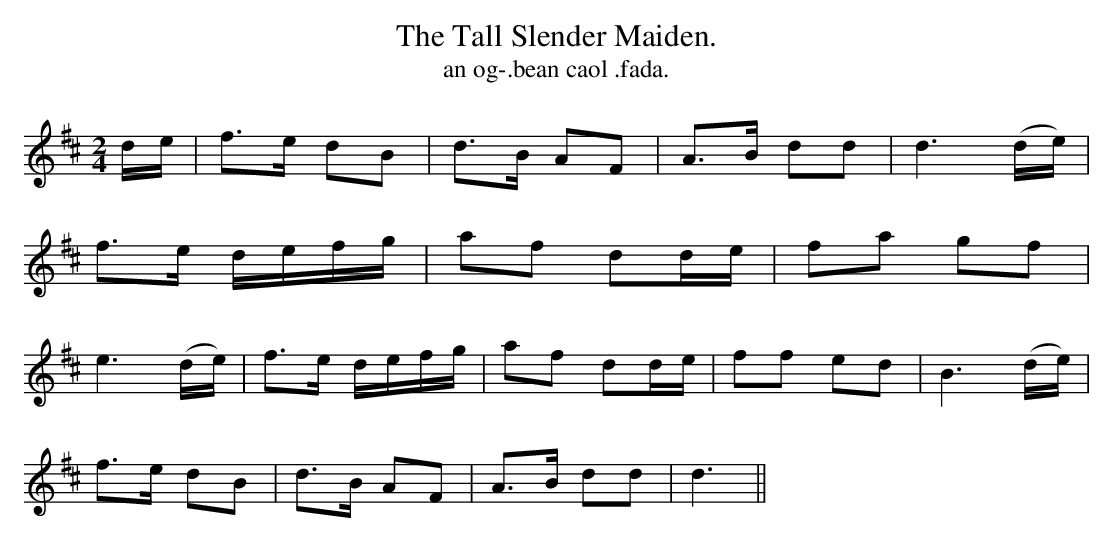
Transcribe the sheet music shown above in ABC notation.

X:1
T: Tall Slender Maiden., The
T: an og-.bean caol .fada.
M: 2/4
L: 1/8
K: D
d/e/|f>e dB|d>B AF|A>B dd|d3 (d/e/)|
f>e d/e/f/g/|af dd/e/|fa gf|
e3 (d/e/)|f>e d/e/f/g/|af dd/e/|ff ed|B3 (d/e/)|
f>e dB|d>B AF|A>B dd|d3||
